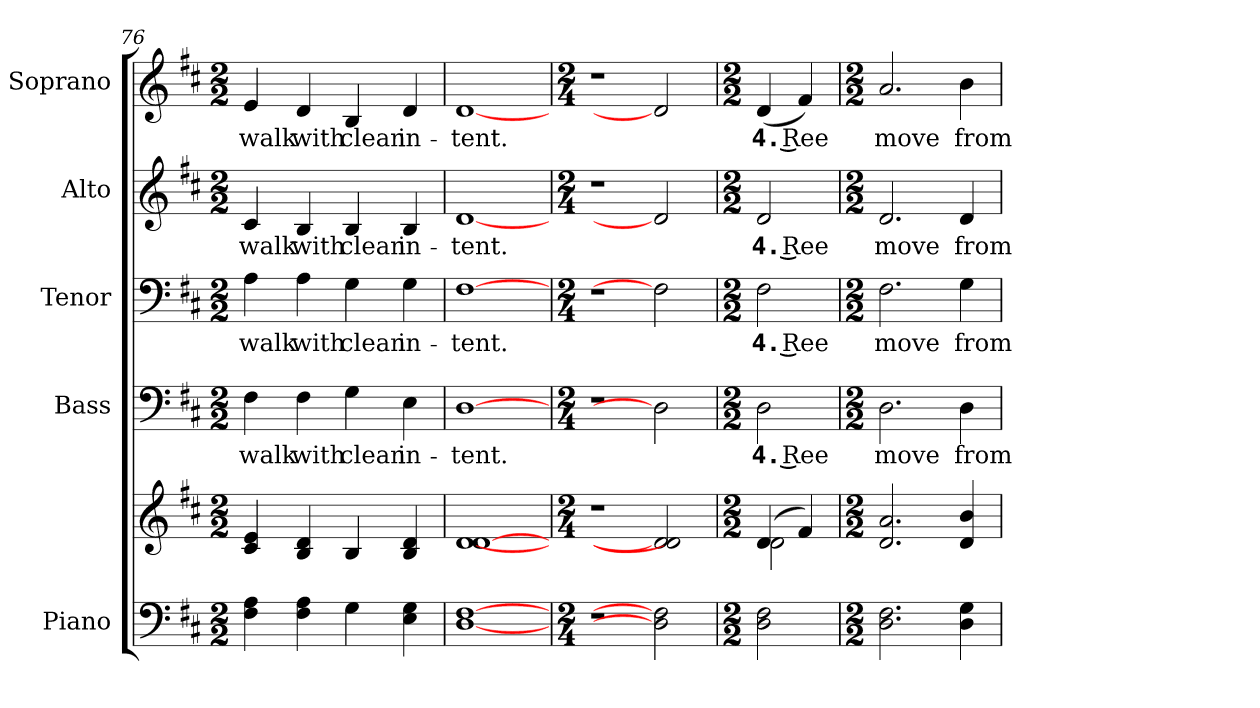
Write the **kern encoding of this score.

**kern	**kern	**kern	**text	**kern	**text	**kern	**text	**kern	**text
*part5	*part5	*part4	*part4	*part3	*part3	*part2	*part2	*part1	*part1
*staff6	*staff5	*staff4	*staff4	*staff3	*staff3	*staff2	*staff2	*staff1	*staff1
*I"Piano	*	*I"Bass	*	*I"Tenor	*	*I"Alto	*	*I"Soprano	*
*I'Pno.	*	*I'B.	*	*I'T.	*	*I'A.	*	*I'S.	*
*clefF4	*clefG2	*clefF4	*	*clefF4	*	*clefG2	*	*clefG2	*
*k[f#c#]	*k[f#c#]	*k[f#c#]	*	*k[f#c#]	*	*k[f#c#]	*	*k[f#c#]	*
*D:	*D:	*D:	*	*D:	*	*D:	*	*D:	*
*M2/2	*M2/2	*M2/2	*	*M2/2	*	*M2/2	*	*M2/2	*
=76	=76	=76	=76	=76	=76	=76	=76	=76	=76
!	!	!	!LO:LY:b:color=#000000	!	!	!	!	!	!
!	!	!	!	!	!LO:LY:b:color=#000000	!	!	!	!
!	!	!	!	!	!	!	!LO:LY:b:color=#000000	!	!
!	!	!	!	!	!	!	!	!	!LO:LY:b:color=#000000
4F#i\ 4Ai	4c#i/ 4ei	4F#i\	walk	4Ai\	walk	4c#i/	walk	4ei/	walk
!	!	!	!LO:LY:b:color=#000000	!	!	!	!	!	!
!	!	!	!	!	!LO:LY:b:color=#000000	!	!	!	!
!	!	!	!	!	!	!	!LO:LY:b:color=#000000	!	!
!	!	!	!	!	!	!	!	!	!LO:LY:b:color=#000000
4F#i\ 4Ai	4Bi/ 4di	4F#i\	with	4Ai\	with	4Bi/	with	4di/	with
!	!	!	!LO:LY:b:color=#000000	!	!	!	!	!	!
!	!	!	!	!	!LO:LY:b:color=#000000	!	!	!	!
!	!	!	!	!	!	!	!LO:LY:b:color=#000000	!	!
!	!	!	!	!	!	!	!	!	!LO:LY:b:color=#000000
4Gi\	4Bi/	4Gi\	clean	4Gi\	clean	4Bi/	clean	4Bi/	clean
!	!	!	!LO:LY:b:color=#000000	!	!	!	!	!	!
!	!	!	!	!	!LO:LY:b:color=#000000	!	!	!	!
!	!	!	!	!	!	!	!LO:LY:b:color=#000000	!	!
!	!	!	!	!	!	!	!	!	!LO:LY:b:color=#000000
4Ei\ 4Gi	4Bi/ 4di	4Ei\	in-	4Gi\	in-	4Bi/	in-	4di/	in-
!!LO:PB:g=z
=77	=77	=77	=77	=77	=77	=77	=77	=77	=77
!	!	!	!LO:LY:b:color=#000000	!	!	!	!	!	!
!	!	!	!	!	!LO:LY:b:color=#000000	!	!	!	!
!	!	!	!	!	!	!	!LO:LY:b:color=#000000	!	!
!	!	!	!	!	!	!	!	!	!LO:LY:b:color=#000000
[1Di [1F#i	[1di [1di	[1Di	-tent.	[1F#i	-tent.	[1di	-tent.	[1di	-tent.
=78	=78	=78	=78	=78	=78	=78	=78	=78	=78
*M2/4	*M2/4	*M2/4	*	*M2/4	*	*M2/4	*	*M2/4	*
!LO:N:vis=1	!LO:N:vis=1	!LO:N:vis=1	!	!LO:N:vis=1	!	!LO:N:vis=1	!	!LO:N:vis=1	!
2r	2r	2r	.	2r	.	2r	.	2r	.
2Di] 2F#i]	2di] 2di]	2Di]	.	2F#i]	.	2di]	.	2di]	.
=79	=79	=79	=79	=79	=79	=79	=79	=79	=79
*M2/2	*M2/2	*M2/2	*	*M2/2	*	*M2/2	*	*M2/2	*
*	*^	*	*	*	*	*	*	*	*
!	!	!	!	!LO:LY:b:color=#000000	!	!	!	!	!	!
!	!	!	!	!	!	!LO:LY:b:color=#000000	!	!	!	!
!	!	!	!	!	!	!	!	!LO:LY:b:color=#000000	!	!
!	!	!	!	!	!	!	!	!	!	!LO:LY:b:color=#000000
2Di\ 2F#i	(4di/	2di\	2Di\	4. Ree	2F#i\	4. Ree	2di/	4. Ree	(4di/	4. Ree
.	4f#i/)	.	.	.	.	.	.	.	4f#i/)	.
*	*v	*v	*	*	*	*	*	*	*	*
=80	=80	=80	=80	=80	=80	=80	=80	=80	=80
*M2/2	*M2/2	*M2/2	*	*M2/2	*	*M2/2	*	*M2/2	*
!	!	!	!LO:LY:b:color=#000000	!	!	!	!	!	!
!	!	!	!	!	!LO:LY:b:color=#000000	!	!	!	!
!	!	!	!	!	!	!	!LO:LY:b:color=#000000	!	!
!	!	!	!	!	!	!	!	!	!LO:LY:b:color=#000000
2.Di\ 2.F#i	2.di/ 2.ai	2.Di\	move	2.F#i\	move	2.di/	move	2.ai/	move
!	!	!	!LO:LY:b:color=#000000	!	!	!	!	!	!
!	!	!	!	!	!LO:LY:b:color=#000000	!	!	!	!
!	!	!	!	!	!	!	!LO:LY:b:color=#000000	!	!
!	!	!	!	!	!	!	!	!	!LO:LY:b:color=#000000
4Di\ 4Gi	4di/ 4bi	4Di\	from	4Gi\	from	4di/	from	4bi\	from
=	=	=	=	=	=	=	=	=	=
*-	*-	*-	*-	*-	*-	*-	*-	*-	*-
